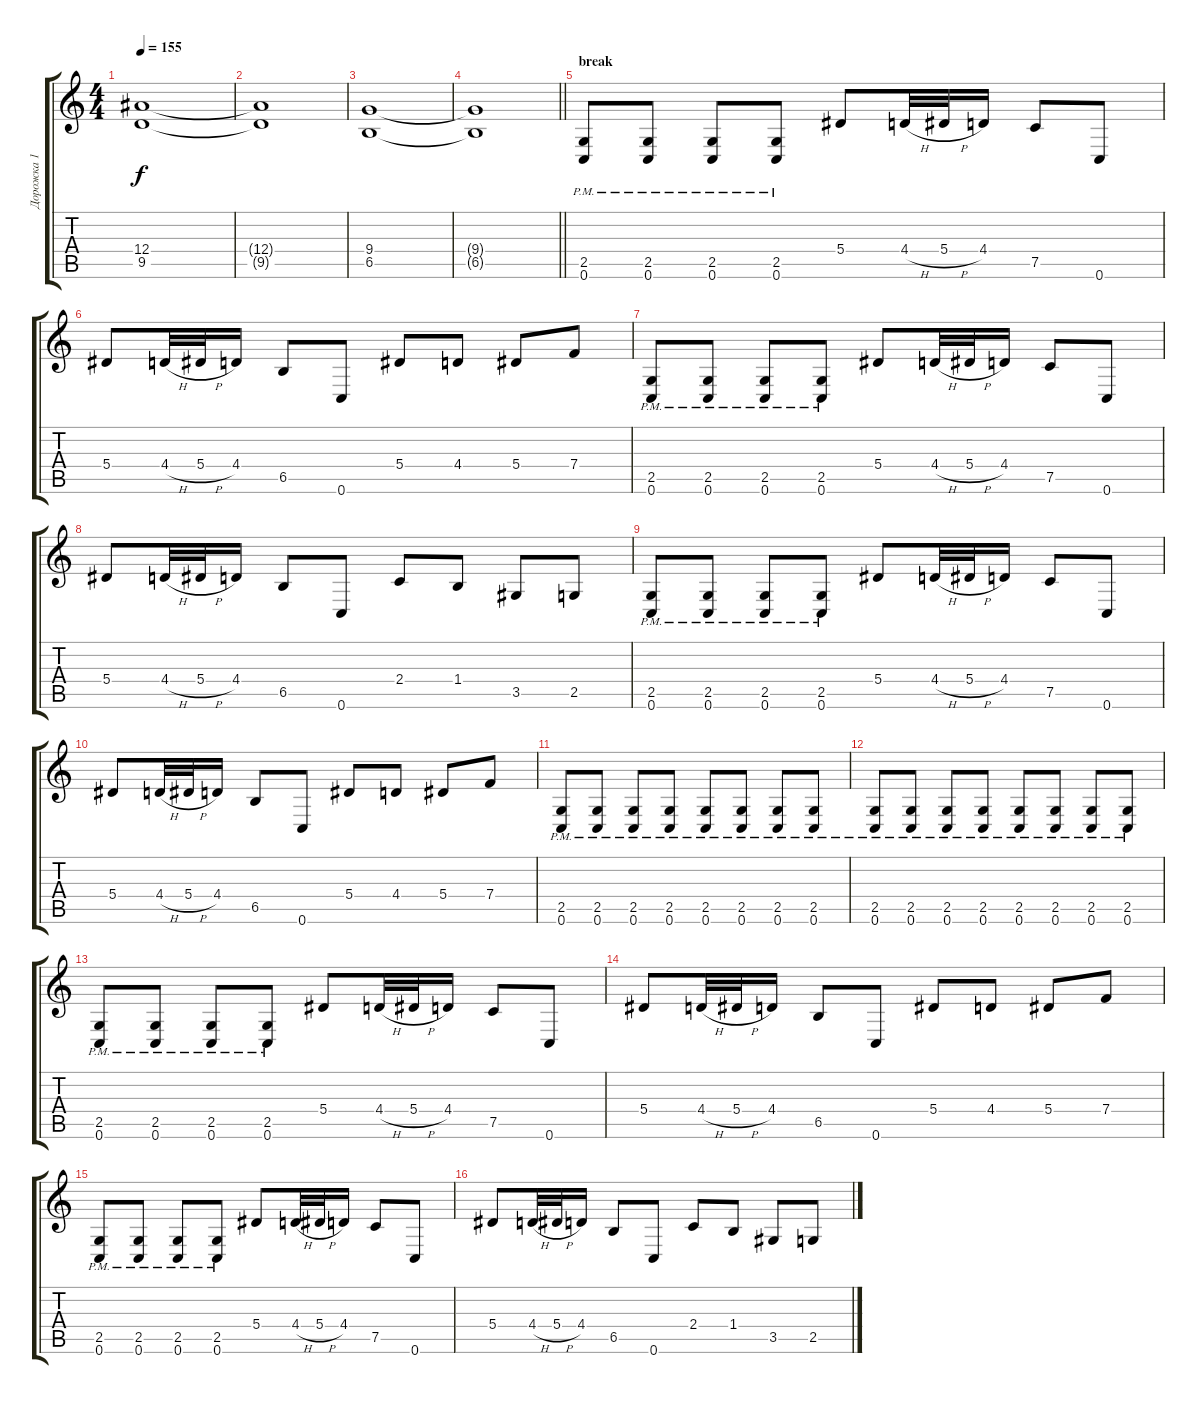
\track ("Дорожка 1" "Дорожка 1") {instrument distortionguitar}
\staff {score tabs}
\tuning (C4 G3 Eb3 Bb2 F2 C2) {hide}
\ts (4 4)
\tempo 155
\clef g2
\ks c
(12.4 9.5).1{dy f} |
(12.4{t} 9.5{t}).1 |
(9.4 6.5).1 |
\barLineRight lightlight
(9.4{t} 6.5{t}).1 |
\section ("" "break")
(2.5{pm} 0.6{pm}).8 (2.5{pm} 0.6{pm}).8 (2.5{pm} 0.6{pm}).8 (2.5{pm} 0.6{pm}).8 5.4.8 4.4{h}.32 5.4{h}.32 4.4.16 7.5.8 0.6.8 |
5.4.8 4.4{h}.32 5.4{h}.32 4.4.16 6.5.8 0.6.8 5.4.8 4.4.8 5.4.8 7.4.8 |
(2.5{pm} 0.6{pm}).8 (2.5{pm} 0.6{pm}).8 (2.5{pm} 0.6{pm}).8 (2.5{pm} 0.6{pm}).8 5.4.8 4.4{h}.32 5.4{h}.32 4.4.16 7.5.8 0.6.8 |
5.4.8 4.4{h}.32 5.4{h}.32 4.4.16 6.5.8 0.6.8 2.4.8 1.4.8 3.5.8 2.5.8 |
(2.5{pm} 0.6{pm}).8 (2.5{pm} 0.6{pm}).8 (2.5{pm} 0.6{pm}).8 (2.5{pm} 0.6{pm}).8 5.4.8 4.4{h}.32 5.4{h}.32 4.4.16 7.5.8 0.6.8 |
5.4.8 4.4{h}.32 5.4{h}.32 4.4.16 6.5.8 0.6.8 5.4.8 4.4.8 5.4.8 7.4.8 |
(2.5{pm} 0.6{pm}).8 (2.5{pm} 0.6{pm}).8 (2.5{pm} 0.6{pm}).8 (2.5{pm} 0.6{pm}).8 (2.5{pm} 0.6{pm}).8 (2.5{pm} 0.6{pm}).8 (2.5{pm} 0.6{pm}).8 (2.5{pm} 0.6{pm}).8 |
(2.5{pm} 0.6{pm}).8 (2.5{pm} 0.6{pm}).8 (2.5{pm} 0.6{pm}).8 (2.5{pm} 0.6{pm}).8 (2.5{pm} 0.6{pm}).8 (2.5{pm} 0.6{pm}).8 (2.5{pm} 0.6{pm}).8 (2.5{pm} 0.6{pm}).8 |
(2.5{pm} 0.6{pm}).8 (2.5{pm} 0.6{pm}).8 (2.5{pm} 0.6{pm}).8 (2.5{pm} 0.6{pm}).8 5.4.8 4.4{h}.32 5.4{h}.32 4.4.16 7.5.8 0.6.8 |
5.4.8 4.4{h}.32 5.4{h}.32 4.4.16 6.5.8 0.6.8 5.4.8 4.4.8 5.4.8 7.4.8 |
(2.5{pm} 0.6{pm}).8 (2.5{pm} 0.6{pm}).8 (2.5{pm} 0.6{pm}).8 (2.5{pm} 0.6{pm}).8 5.4.8 4.4{h}.32 5.4{h}.32 4.4.16 7.5.8 0.6.8 |
5.4.8 4.4{h}.32 5.4{h}.32 4.4.16 6.5.8 0.6.8 2.4.8 1.4.8 3.5.8 2.5.8
